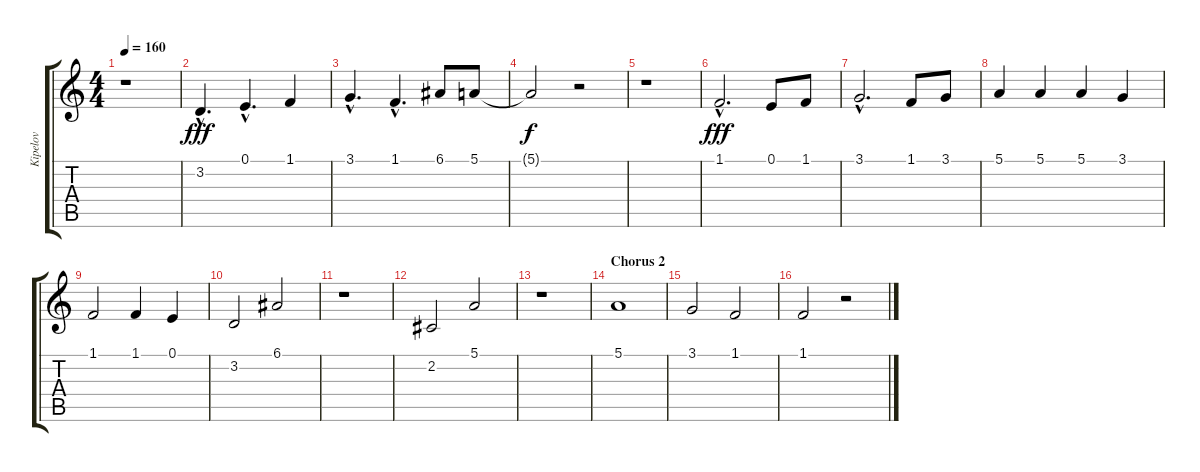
\track ("Kipelov" "Kipelov") {instrument tenorsax}
\staff {score tabs}
\tuning (E4 B3 G3 D3 A2 E2) {hide}
\ts (4 4)
\tempo 160
\clef g2
\ks c
r.1{dy fff} |
3.2{hac}.4{d} 0.1{hac}.4{d} 1.1.4 |
3.1{hac}.4{d} 1.1{hac}.4{d} 6.1.8 5.1.8 |
5.1{t}.2{dy f} r.2 |
r.1 |
1.1{hac}.2{d dy fff} 0.1.8 1.1.8 |
3.1{hac}.2{d} 1.1.8 3.1.8 |
5.1.4 5.1.4 5.1.4 3.1.4 |
1.1.2 1.1.4 0.1.4 |
3.2.2 6.1.2 |
r.1 |
2.2.2 5.1.2 |
r.1 |
\section ("" "Chorus 2")
5.1.1 |
3.1.2 1.1.2 |
1.1.2 r.2
